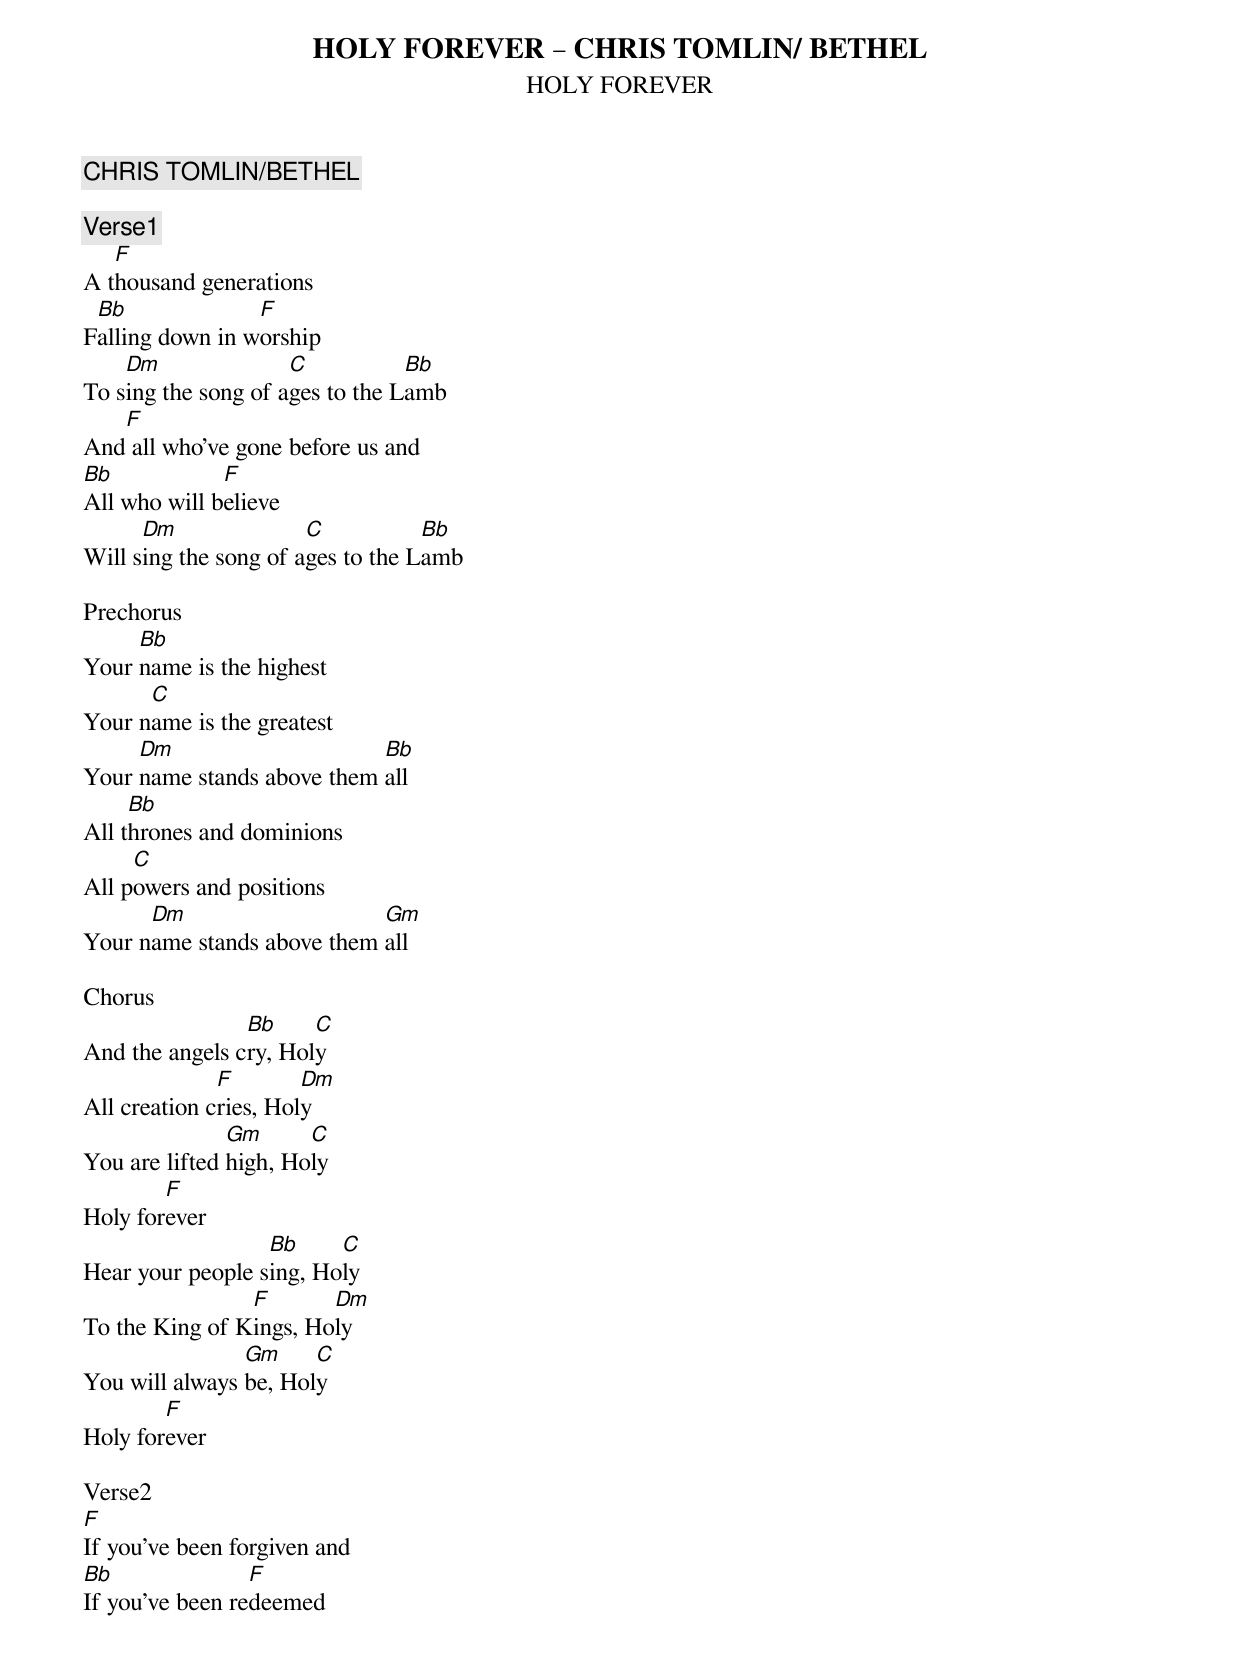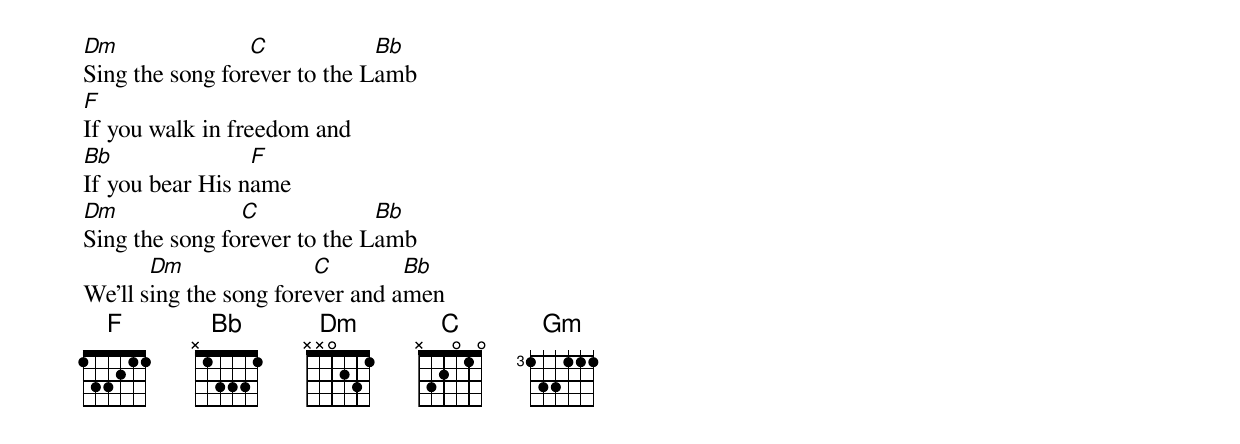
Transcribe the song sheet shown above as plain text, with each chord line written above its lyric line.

HOLY FOREVER – CHRIS TOMLIN/ BETHEL
HOLY FOREVER
CHRIS TOMLIN/BETHEL

Verse1
   F
A thousand generations
 Bb              F
Falling down in worship
    Dm               C           Bb
To sing the song of ages to the Lamb
   F
And all who’ve gone before us and
Bb            F
All who will believe
      Dm               C           Bb
Will sing the song of ages to the Lamb

Prechorus
     Bb
Your name is the highest
      C
Your name is the greatest
     Dm                     Bb
Your name stands above them all
     Bb
All thrones and dominions
     C
All powers and positions
      Dm                    Gm
Your name stands above them all

Chorus
                Bb     C
And the angels cry, Holy
              F        Dm
All creation cries, Holy
               Gm      C
You are lifted high, Holy
        F
Holy forever
                  Bb     C
Hear your people sing, Holy
                F       Dm
To the King of Kings, Holy
                Gm     C
You will always be, Holy
        F
Holy forever

Verse2
F
If you’ve been forgiven and
Bb               F
If you’ve been redeemed
Dm               C            Bb
Sing the song forever to the Lamb
F
If you walk in freedom and
Bb               F
If you bear His name
Dm              C             Bb
Sing the song forever to the Lamb
       Dm               C        Bb
We’ll sing the song forever and amen
